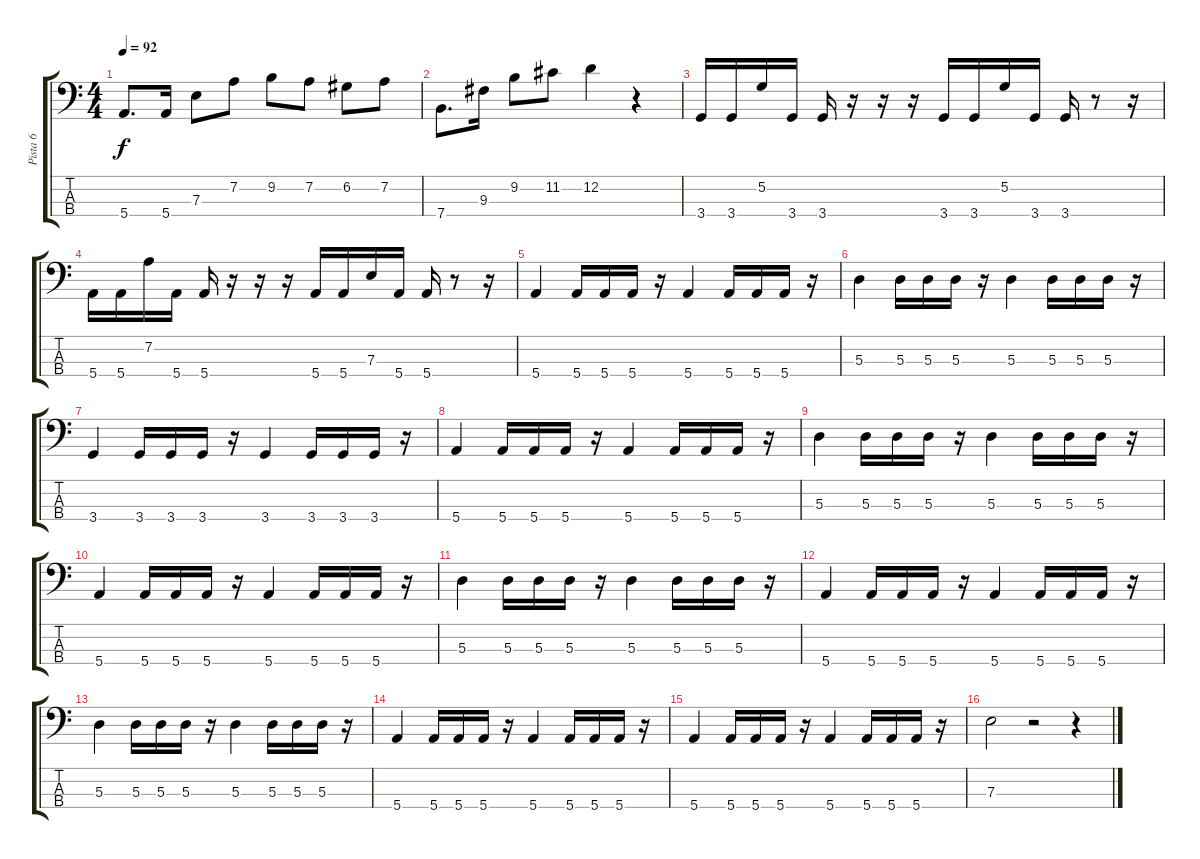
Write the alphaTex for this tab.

\track ("Pista 6" "Pista 6") {instrument electricbassfinger}
\staff {score tabs}
\tuning (G2 D2 A1 E1) {hide}
\ts (4 4)
\tempo 92
\clef f4
\ks c
5.4.8{d dy f} 5.4.16 7.3.8 7.2.8 9.2.8 7.2.8 6.2.8 7.2.8 |
7.4.8{d} 9.3.16 9.2.8 11.2.8 12.2.4 r.4 |
3.4.16 3.4.16 5.2.16 3.4.16 3.4.16 r.16 r.16 r.16 3.4.16 3.4.16 5.2.16 3.4.16 3.4.16 r.8 r.16 |
5.4.16 5.4.16 7.2.16 5.4.16 5.4.16 r.16 r.16 r.16 5.4.16 5.4.16 7.3.16 5.4.16 5.4.16 r.8 r.16 |
5.4.4 5.4.16 5.4.16 5.4.16 r.16 5.4.4 5.4.16 5.4.16 5.4.16 r.16 |
5.3.4 5.3.16 5.3.16 5.3.16 r.16 5.3.4 5.3.16 5.3.16 5.3.16 r.16 |
3.4.4 3.4.16 3.4.16 3.4.16 r.16 3.4.4 3.4.16 3.4.16 3.4.16 r.16 |
5.4.4 5.4.16 5.4.16 5.4.16 r.16 5.4.4 5.4.16 5.4.16 5.4.16 r.16 |
5.3.4 5.3.16 5.3.16 5.3.16 r.16 5.3.4 5.3.16 5.3.16 5.3.16 r.16 |
5.4.4 5.4.16 5.4.16 5.4.16 r.16 5.4.4 5.4.16 5.4.16 5.4.16 r.16 |
5.3.4 5.3.16 5.3.16 5.3.16 r.16 5.3.4 5.3.16 5.3.16 5.3.16 r.16 |
5.4.4 5.4.16 5.4.16 5.4.16 r.16 5.4.4 5.4.16 5.4.16 5.4.16 r.16 |
5.3.4 5.3.16 5.3.16 5.3.16 r.16 5.3.4 5.3.16 5.3.16 5.3.16 r.16 |
5.4.4 5.4.16 5.4.16 5.4.16 r.16 5.4.4 5.4.16 5.4.16 5.4.16 r.16 |
5.4.4 5.4.16 5.4.16 5.4.16 r.16 5.4.4 5.4.16 5.4.16 5.4.16 r.16 |
7.3.2 r.2 r.4
